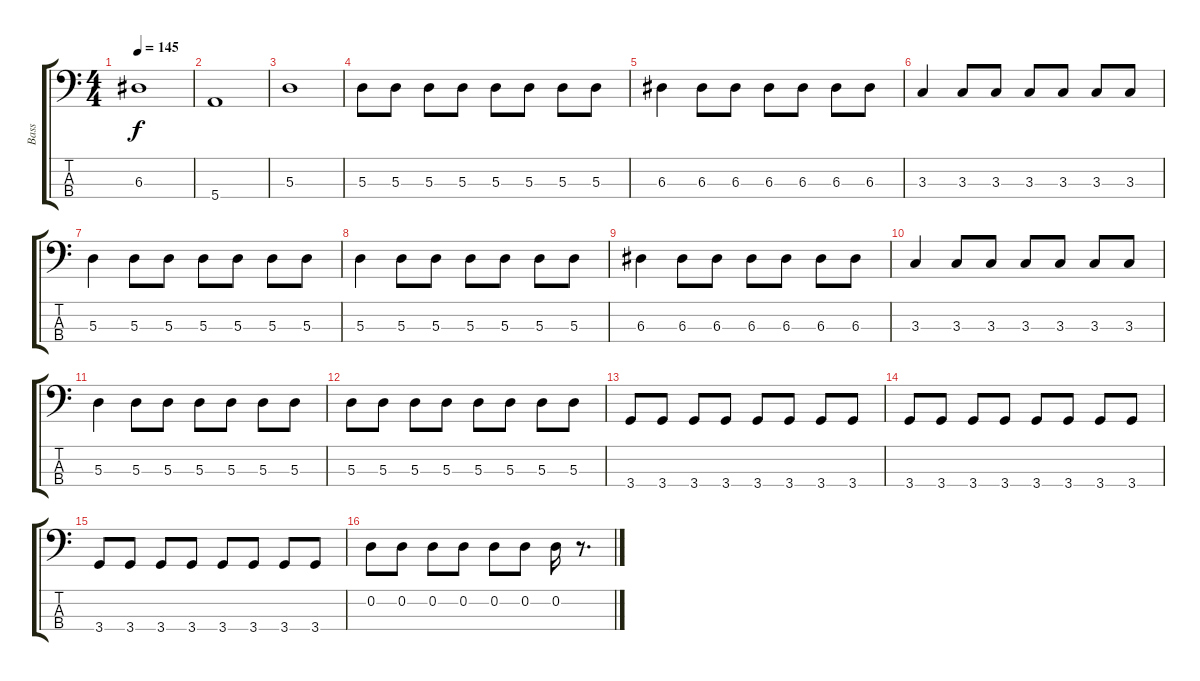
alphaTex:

\track ("Bass" "Bass") {instrument electricbassfinger}
\staff {score tabs}
\tuning (G2 D2 A1 E1) {hide}
\ts (4 4)
\tempo 145
\clef f4
\ks c
6.3.1{dy f} |
5.4.1 |
5.3.1 |
5.3.8 5.3.8 5.3.8 5.3.8 5.3.8 5.3.8 5.3.8 5.3.8 |
6.3.4 6.3.8 6.3.8 6.3.8 6.3.8 6.3.8 6.3.8 |
3.3.4 3.3.8 3.3.8 3.3.8 3.3.8 3.3.8 3.3.8 |
5.3.4 5.3.8 5.3.8 5.3.8 5.3.8 5.3.8 5.3.8 |
5.3.4 5.3.8 5.3.8 5.3.8 5.3.8 5.3.8 5.3.8 |
6.3.4 6.3.8 6.3.8 6.3.8 6.3.8 6.3.8 6.3.8 |
3.3.4 3.3.8 3.3.8 3.3.8 3.3.8 3.3.8 3.3.8 |
5.3.4 5.3.8 5.3.8 5.3.8 5.3.8 5.3.8 5.3.8 |
5.3.8 5.3.8 5.3.8 5.3.8 5.3.8 5.3.8 5.3.8 5.3.8 |
3.4.8 3.4.8 3.4.8 3.4.8 3.4.8 3.4.8 3.4.8 3.4.8 |
3.4.8 3.4.8 3.4.8 3.4.8 3.4.8 3.4.8 3.4.8 3.4.8 |
3.4.8 3.4.8 3.4.8 3.4.8 3.4.8 3.4.8 3.4.8 3.4.8 |
0.2.8 0.2.8 0.2.8 0.2.8 0.2.8 0.2.8 0.2.16 r.8{d}
